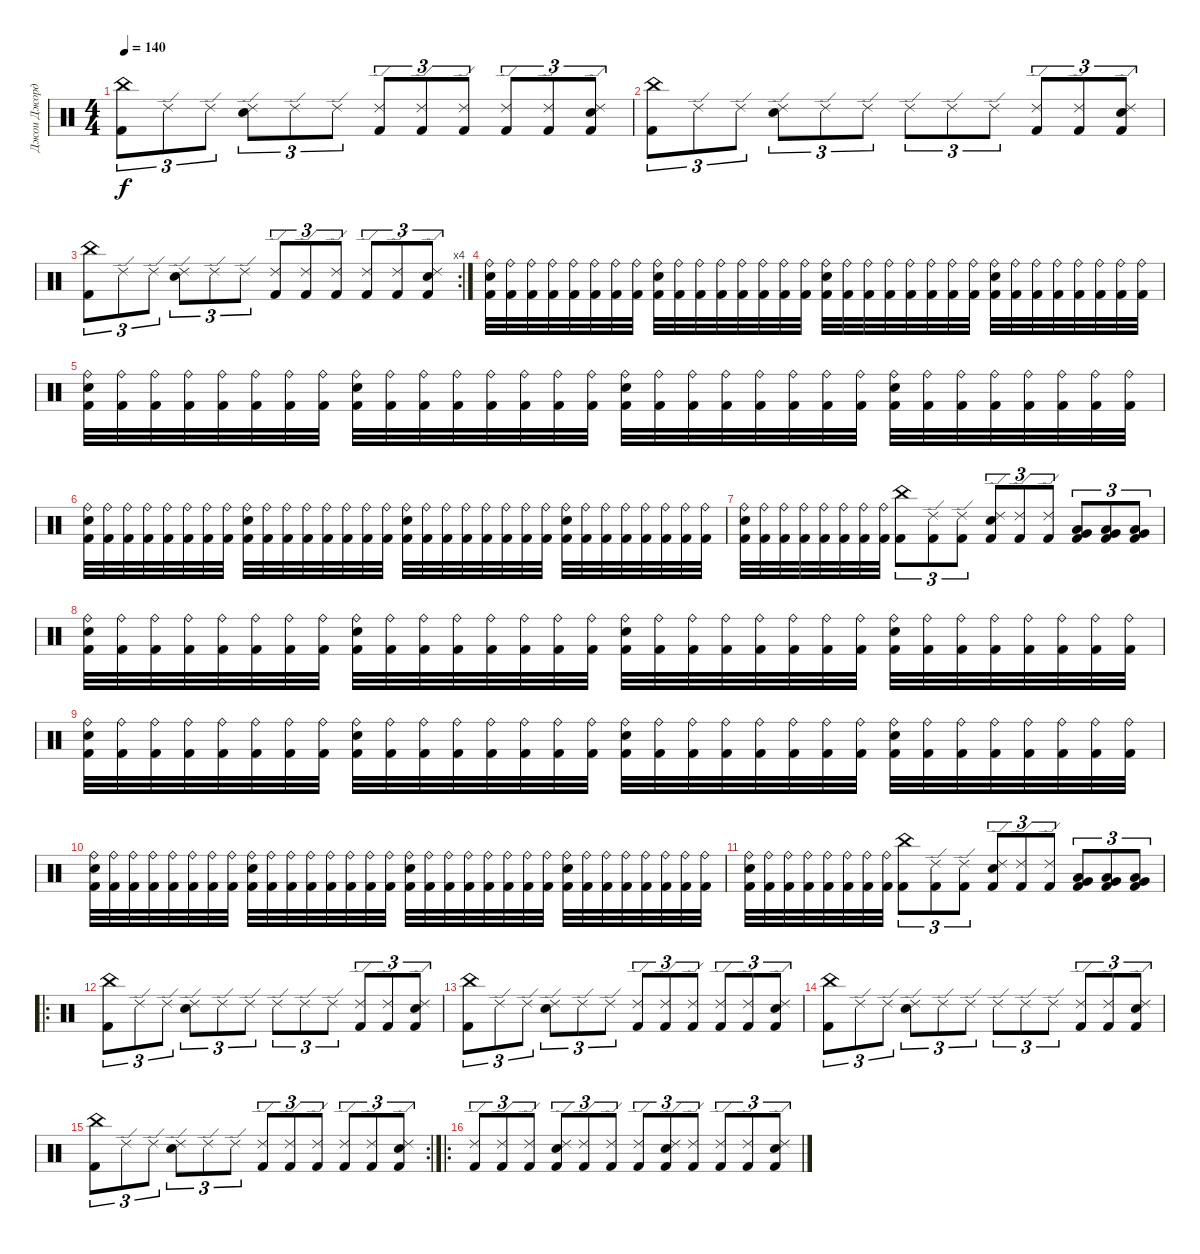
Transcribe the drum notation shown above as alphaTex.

\track ("Джои Джордисон #1" "Джои Джорд") {instrument percussion}
\staff {score}
\articulation defaults
\ts (4 4)
\tempo 140
\clef neutral
\ks c
("China (hit)" "Kick (hit) 2").8{tu (3 2) dy f} "Ride (edge) 2".8{tu (3 2)} "Ride (edge) 2".8{tu (3 2)} ("Ride (edge) 2" "Electric Snare (hit)").8{tu (3 2)} "Ride (edge) 2".8{tu (3 2)} "Ride (edge) 2".8{tu (3 2)} ("Ride (edge) 2" "Kick (hit) 2").8{tu (3 2)} ("Ride (edge) 2" "Kick (hit) 2").8{tu (3 2)} ("Ride (edge) 2" "Kick (hit) 2").8{tu (3 2)} ("Ride (edge) 2" "Kick (hit) 2").8{tu (3 2)} ("Ride (edge) 2" "Kick (hit) 2").8{tu (3 2)} ("Ride (edge) 2" "Electric Snare (hit)" "Kick (hit) 2").8{tu (3 2)} |
("China (hit)" "Kick (hit) 2").8{tu (3 2)} "Ride (edge) 2".8{tu (3 2)} "Ride (edge) 2".8{tu (3 2)} ("Ride (edge) 2" "Electric Snare (hit)").8{tu (3 2)} "Ride (edge) 2".8{tu (3 2)} "Ride (edge) 2".8{tu (3 2)} "Ride (edge) 2".8{tu (3 2)} "Ride (edge) 2".8{tu (3 2)} "Ride (edge) 2".8{tu (3 2)} ("Ride (edge) 2" "Kick (hit) 2").8{tu (3 2)} ("Ride (edge) 2" "Kick (hit) 2").8{tu (3 2)} ("Ride (edge) 2" "Electric Snare (hit)" "Kick (hit) 2").8{tu (3 2)} |
\rc 4
("China (hit)" "Kick (hit) 2").8{tu (3 2)} "Ride (edge) 2".8{tu (3 2)} "Ride (edge) 2".8{tu (3 2)} ("Ride (edge) 2" "Electric Snare (hit)").8{tu (3 2)} "Ride (edge) 2".8{tu (3 2)} "Ride (edge) 2".8{tu (3 2)} ("Ride (edge) 2" "Kick (hit) 2").8{tu (3 2)} ("Ride (edge) 2" "Kick (hit) 2").8{tu (3 2)} ("Ride (edge) 2" "Kick (hit) 2").8{tu (3 2)} ("Ride (edge) 2" "Kick (hit) 2").8{tu (3 2)} ("Ride (edge) 2" "Kick (hit) 2").8{tu (3 2)} ("Ride (edge) 2" "Electric Snare (hit)" "Kick (hit) 2").8{tu (3 2)} |
("Ride (bell)" "Electric Snare (hit)" "Kick (hit) 2").32 ("Ride (bell)" "Kick (hit) 2").32 ("Ride (bell)" "Kick (hit) 2").32 ("Ride (bell)" "Kick (hit) 2").32 ("Ride (bell)" "Kick (hit) 2").32 ("Ride (bell)" "Kick (hit) 2").32 ("Ride (bell)" "Kick (hit) 2").32 ("Ride (bell)" "Kick (hit) 2").32 ("Ride (bell)" "Electric Snare (hit)" "Kick (hit) 2").32 ("Ride (bell)" "Kick (hit) 2").32 ("Ride (bell)" "Kick (hit) 2").32 ("Ride (bell)" "Kick (hit) 2").32 ("Ride (bell)" "Kick (hit) 2").32 ("Ride (bell)" "Kick (hit) 2").32 ("Ride (bell)" "Kick (hit) 2").32 ("Ride (bell)" "Kick (hit) 2").32 ("Ride (bell)" "Electric Snare (hit)" "Kick (hit) 2").32 ("Ride (bell)" "Kick (hit) 2").32 ("Ride (bell)" "Kick (hit) 2").32 ("Ride (bell)" "Kick (hit) 2").32 ("Ride (bell)" "Kick (hit) 2").32 ("Ride (bell)" "Kick (hit) 2").32 ("Ride (bell)" "Kick (hit) 2").32 ("Ride (bell)" "Kick (hit) 2").32 ("Ride (bell)" "Electric Snare (hit)" "Kick (hit) 2").32 ("Ride (bell)" "Kick (hit) 2").32 ("Ride (bell)" "Kick (hit) 2").32 ("Ride (bell)" "Kick (hit) 2").32 ("Ride (bell)" "Kick (hit) 2").32 ("Ride (bell)" "Kick (hit) 2").32 ("Ride (bell)" "Kick (hit) 2").32 ("Ride (bell)" "Kick (hit) 2").32 |
("Ride (bell)" "Electric Snare (hit)" "Kick (hit) 2").32 ("Ride (bell)" "Kick (hit) 2").32 ("Ride (bell)" "Kick (hit) 2").32 ("Ride (bell)" "Kick (hit) 2").32 ("Ride (bell)" "Kick (hit) 2").32 ("Ride (bell)" "Kick (hit) 2").32 ("Ride (bell)" "Kick (hit) 2").32 ("Ride (bell)" "Kick (hit) 2").32 ("Ride (bell)" "Electric Snare (hit)" "Kick (hit) 2").32 ("Ride (bell)" "Kick (hit) 2").32 ("Ride (bell)" "Kick (hit) 2").32 ("Ride (bell)" "Kick (hit) 2").32 ("Ride (bell)" "Kick (hit) 2").32 ("Ride (bell)" "Kick (hit) 2").32 ("Ride (bell)" "Kick (hit) 2").32 ("Ride (bell)" "Kick (hit) 2").32 ("Ride (bell)" "Electric Snare (hit)" "Kick (hit) 2").32 ("Ride (bell)" "Kick (hit) 2").32 ("Ride (bell)" "Kick (hit) 2").32 ("Ride (bell)" "Kick (hit) 2").32 ("Ride (bell)" "Kick (hit) 2").32 ("Ride (bell)" "Kick (hit) 2").32 ("Ride (bell)" "Kick (hit) 2").32 ("Ride (bell)" "Kick (hit) 2").32 ("Ride (bell)" "Electric Snare (hit)" "Kick (hit) 2").32 ("Ride (bell)" "Kick (hit) 2").32 ("Ride (bell)" "Kick (hit) 2").32 ("Ride (bell)" "Kick (hit) 2").32 ("Ride (bell)" "Kick (hit) 2").32 ("Ride (bell)" "Kick (hit) 2").32 ("Ride (bell)" "Kick (hit) 2").32 ("Ride (bell)" "Kick (hit) 2").32 |
("Ride (bell)" "Electric Snare (hit)" "Kick (hit) 2").32 ("Ride (bell)" "Kick (hit) 2").32 ("Ride (bell)" "Kick (hit) 2").32 ("Ride (bell)" "Kick (hit) 2").32 ("Ride (bell)" "Kick (hit) 2").32 ("Ride (bell)" "Kick (hit) 2").32 ("Ride (bell)" "Kick (hit) 2").32 ("Ride (bell)" "Kick (hit) 2").32 ("Ride (bell)" "Electric Snare (hit)" "Kick (hit) 2").32 ("Ride (bell)" "Kick (hit) 2").32 ("Ride (bell)" "Kick (hit) 2").32 ("Ride (bell)" "Kick (hit) 2").32 ("Ride (bell)" "Kick (hit) 2").32 ("Ride (bell)" "Kick (hit) 2").32 ("Ride (bell)" "Kick (hit) 2").32 ("Ride (bell)" "Kick (hit) 2").32 ("Ride (bell)" "Electric Snare (hit)" "Kick (hit) 2").32 ("Ride (bell)" "Kick (hit) 2").32 ("Ride (bell)" "Kick (hit) 2").32 ("Ride (bell)" "Kick (hit) 2").32 ("Ride (bell)" "Kick (hit) 2").32 ("Ride (bell)" "Kick (hit) 2").32 ("Ride (bell)" "Kick (hit) 2").32 ("Ride (bell)" "Kick (hit) 2").32 ("Ride (bell)" "Electric Snare (hit)" "Kick (hit) 2").32 ("Ride (bell)" "Kick (hit) 2").32 ("Ride (bell)" "Kick (hit) 2").32 ("Ride (bell)" "Kick (hit) 2").32 ("Ride (bell)" "Kick (hit) 2").32 ("Ride (bell)" "Kick (hit) 2").32 ("Ride (bell)" "Kick (hit) 2").32 ("Ride (bell)" "Kick (hit) 2").32 |
("Ride (bell)" "Electric Snare (hit)" "Kick (hit) 2").32 ("Ride (bell)" "Kick (hit) 2").32 ("Ride (bell)" "Kick (hit) 2").32 ("Ride (bell)" "Kick (hit) 2").32 ("Ride (bell)" "Kick (hit) 2").32 ("Ride (bell)" "Kick (hit) 2").32 ("Ride (bell)" "Kick (hit) 2").32 ("Ride (bell)" "Kick (hit) 2").32 ("China (hit)" "Kick (hit) 2").8{tu (3 2)} ("Ride (edge) 2" "Kick (hit) 2").8{tu (3 2)} ("Ride (edge) 2" "Kick (hit) 2").8{tu (3 2)} ("Ride (edge) 2" "Electric Snare (hit)" "Kick (hit) 2").8{tu (3 2)} ("Ride (edge) 2" "Kick (hit) 2").8{tu (3 2)} ("Ride (edge) 2" "Kick (hit) 2").8{tu (3 2)} ("Very Low Tom (hit)" "Low Floor Tom (hit)" "Kick (hit) 2").8{tu (3 2)} ("Very Low Tom (hit)" "Low Floor Tom (hit)" "Kick (hit) 2").8{tu (3 2)} ("Very Low Tom (hit)" "Low Floor Tom (hit)" "Kick (hit) 2").8{tu (3 2)} |
("Ride (bell)" "Electric Snare (hit)" "Kick (hit) 2").32 ("Ride (bell)" "Kick (hit) 2").32 ("Ride (bell)" "Kick (hit) 2").32 ("Ride (bell)" "Kick (hit) 2").32 ("Ride (bell)" "Kick (hit) 2").32 ("Ride (bell)" "Kick (hit) 2").32 ("Ride (bell)" "Kick (hit) 2").32 ("Ride (bell)" "Kick (hit) 2").32 ("Ride (bell)" "Electric Snare (hit)" "Kick (hit) 2").32 ("Ride (bell)" "Kick (hit) 2").32 ("Ride (bell)" "Kick (hit) 2").32 ("Ride (bell)" "Kick (hit) 2").32 ("Ride (bell)" "Kick (hit) 2").32 ("Ride (bell)" "Kick (hit) 2").32 ("Ride (bell)" "Kick (hit) 2").32 ("Ride (bell)" "Kick (hit) 2").32 ("Ride (bell)" "Electric Snare (hit)" "Kick (hit) 2").32 ("Ride (bell)" "Kick (hit) 2").32 ("Ride (bell)" "Kick (hit) 2").32 ("Ride (bell)" "Kick (hit) 2").32 ("Ride (bell)" "Kick (hit) 2").32 ("Ride (bell)" "Kick (hit) 2").32 ("Ride (bell)" "Kick (hit) 2").32 ("Ride (bell)" "Kick (hit) 2").32 ("Ride (bell)" "Electric Snare (hit)" "Kick (hit) 2").32 ("Ride (bell)" "Kick (hit) 2").32 ("Ride (bell)" "Kick (hit) 2").32 ("Ride (bell)" "Kick (hit) 2").32 ("Ride (bell)" "Kick (hit) 2").32 ("Ride (bell)" "Kick (hit) 2").32 ("Ride (bell)" "Kick (hit) 2").32 ("Ride (bell)" "Kick (hit) 2").32 |
("Ride (bell)" "Electric Snare (hit)" "Kick (hit) 2").32 ("Ride (bell)" "Kick (hit) 2").32 ("Ride (bell)" "Kick (hit) 2").32 ("Ride (bell)" "Kick (hit) 2").32 ("Ride (bell)" "Kick (hit) 2").32 ("Ride (bell)" "Kick (hit) 2").32 ("Ride (bell)" "Kick (hit) 2").32 ("Ride (bell)" "Kick (hit) 2").32 ("Ride (bell)" "Electric Snare (hit)" "Kick (hit) 2").32 ("Ride (bell)" "Kick (hit) 2").32 ("Ride (bell)" "Kick (hit) 2").32 ("Ride (bell)" "Kick (hit) 2").32 ("Ride (bell)" "Kick (hit) 2").32 ("Ride (bell)" "Kick (hit) 2").32 ("Ride (bell)" "Kick (hit) 2").32 ("Ride (bell)" "Kick (hit) 2").32 ("Ride (bell)" "Electric Snare (hit)" "Kick (hit) 2").32 ("Ride (bell)" "Kick (hit) 2").32 ("Ride (bell)" "Kick (hit) 2").32 ("Ride (bell)" "Kick (hit) 2").32 ("Ride (bell)" "Kick (hit) 2").32 ("Ride (bell)" "Kick (hit) 2").32 ("Ride (bell)" "Kick (hit) 2").32 ("Ride (bell)" "Kick (hit) 2").32 ("Ride (bell)" "Electric Snare (hit)" "Kick (hit) 2").32 ("Ride (bell)" "Kick (hit) 2").32 ("Ride (bell)" "Kick (hit) 2").32 ("Ride (bell)" "Kick (hit) 2").32 ("Ride (bell)" "Kick (hit) 2").32 ("Ride (bell)" "Kick (hit) 2").32 ("Ride (bell)" "Kick (hit) 2").32 ("Ride (bell)" "Kick (hit) 2").32 |
("Ride (bell)" "Electric Snare (hit)" "Kick (hit) 2").32 ("Ride (bell)" "Kick (hit) 2").32 ("Ride (bell)" "Kick (hit) 2").32 ("Ride (bell)" "Kick (hit) 2").32 ("Ride (bell)" "Kick (hit) 2").32 ("Ride (bell)" "Kick (hit) 2").32 ("Ride (bell)" "Kick (hit) 2").32 ("Ride (bell)" "Kick (hit) 2").32 ("Ride (bell)" "Electric Snare (hit)" "Kick (hit) 2").32 ("Ride (bell)" "Kick (hit) 2").32 ("Ride (bell)" "Kick (hit) 2").32 ("Ride (bell)" "Kick (hit) 2").32 ("Ride (bell)" "Kick (hit) 2").32 ("Ride (bell)" "Kick (hit) 2").32 ("Ride (bell)" "Kick (hit) 2").32 ("Ride (bell)" "Kick (hit) 2").32 ("Ride (bell)" "Electric Snare (hit)" "Kick (hit) 2").32 ("Ride (bell)" "Kick (hit) 2").32 ("Ride (bell)" "Kick (hit) 2").32 ("Ride (bell)" "Kick (hit) 2").32 ("Ride (bell)" "Kick (hit) 2").32 ("Ride (bell)" "Kick (hit) 2").32 ("Ride (bell)" "Kick (hit) 2").32 ("Ride (bell)" "Kick (hit) 2").32 ("Ride (bell)" "Electric Snare (hit)" "Kick (hit) 2").32 ("Ride (bell)" "Kick (hit) 2").32 ("Ride (bell)" "Kick (hit) 2").32 ("Ride (bell)" "Kick (hit) 2").32 ("Ride (bell)" "Kick (hit) 2").32 ("Ride (bell)" "Kick (hit) 2").32 ("Ride (bell)" "Kick (hit) 2").32 ("Ride (bell)" "Kick (hit) 2").32 |
("Ride (bell)" "Electric Snare (hit)" "Kick (hit) 2").32 ("Ride (bell)" "Kick (hit) 2").32 ("Ride (bell)" "Kick (hit) 2").32 ("Ride (bell)" "Kick (hit) 2").32 ("Ride (bell)" "Kick (hit) 2").32 ("Ride (bell)" "Kick (hit) 2").32 ("Ride (bell)" "Kick (hit) 2").32 ("Ride (bell)" "Kick (hit) 2").32 ("China (hit)" "Kick (hit) 2").8{tu (3 2)} ("Ride (edge) 2" "Kick (hit) 2").8{tu (3 2)} ("Ride (edge) 2" "Kick (hit) 2").8{tu (3 2)} ("Ride (edge) 2" "Electric Snare (hit)" "Kick (hit) 2").8{tu (3 2)} ("Ride (edge) 2" "Kick (hit) 2").8{tu (3 2)} ("Ride (edge) 2" "Kick (hit) 2").8{tu (3 2)} ("Very Low Tom (hit)" "Low Floor Tom (hit)" "Kick (hit) 2").8{tu (3 2)} ("Very Low Tom (hit)" "Low Floor Tom (hit)" "Kick (hit) 2").8{tu (3 2)} ("Very Low Tom (hit)" "Low Floor Tom (hit)" "Kick (hit) 2").8{tu (3 2)} |
\ro
("China (hit)" "Kick (hit) 2").8{tu (3 2)} "Ride (edge) 2".8{tu (3 2)} "Ride (edge) 2".8{tu (3 2)} ("Ride (edge) 2" "Electric Snare (hit)").8{tu (3 2)} "Ride (edge) 2".8{tu (3 2)} "Ride (edge) 2".8{tu (3 2)} "Ride (edge) 2".8{tu (3 2)} "Ride (edge) 2".8{tu (3 2)} "Ride (edge) 2".8{tu (3 2)} ("Ride (edge) 2" "Kick (hit) 2").8{tu (3 2)} ("Ride (edge) 2" "Kick (hit) 2").8{tu (3 2)} ("Ride (edge) 2" "Electric Snare (hit)" "Kick (hit) 2").8{tu (3 2)} |
("China (hit)" "Kick (hit) 2").8{tu (3 2)} "Ride (edge) 2".8{tu (3 2)} "Ride (edge) 2".8{tu (3 2)} ("Ride (edge) 2" "Electric Snare (hit)").8{tu (3 2)} "Ride (edge) 2".8{tu (3 2)} "Ride (edge) 2".8{tu (3 2)} ("Ride (edge) 2" "Kick (hit) 2").8{tu (3 2)} ("Ride (edge) 2" "Kick (hit) 2").8{tu (3 2)} ("Ride (edge) 2" "Kick (hit) 2").8{tu (3 2)} ("Ride (edge) 2" "Kick (hit) 2").8{tu (3 2)} ("Ride (edge) 2" "Kick (hit) 2").8{tu (3 2)} ("Ride (edge) 2" "Electric Snare (hit)" "Kick (hit) 2").8{tu (3 2)} |
("China (hit)" "Kick (hit) 2").8{tu (3 2)} "Ride (edge) 2".8{tu (3 2)} "Ride (edge) 2".8{tu (3 2)} ("Ride (edge) 2" "Electric Snare (hit)").8{tu (3 2)} "Ride (edge) 2".8{tu (3 2)} "Ride (edge) 2".8{tu (3 2)} "Ride (edge) 2".8{tu (3 2)} "Ride (edge) 2".8{tu (3 2)} "Ride (edge) 2".8{tu (3 2)} ("Ride (edge) 2" "Kick (hit) 2").8{tu (3 2)} ("Ride (edge) 2" "Kick (hit) 2").8{tu (3 2)} ("Ride (edge) 2" "Electric Snare (hit)" "Kick (hit) 2").8{tu (3 2)} |
\rc 2
("China (hit)" "Kick (hit) 2").8{tu (3 2)} "Ride (edge) 2".8{tu (3 2)} "Ride (edge) 2".8{tu (3 2)} ("Ride (edge) 2" "Electric Snare (hit)").8{tu (3 2)} "Ride (edge) 2".8{tu (3 2)} "Ride (edge) 2".8{tu (3 2)} ("Ride (edge) 2" "Kick (hit) 2").8{tu (3 2)} ("Ride (edge) 2" "Kick (hit) 2").8{tu (3 2)} ("Ride (edge) 2" "Kick (hit) 2").8{tu (3 2)} ("Ride (edge) 2" "Kick (hit) 2").8{tu (3 2)} ("Ride (edge) 2" "Kick (hit) 2").8{tu (3 2)} ("Ride (edge) 2" "Electric Snare (hit)" "Kick (hit) 2").8{tu (3 2)} |
\ro
("Ride (edge) 2" "Kick (hit) 2").8{tu (3 2)} ("Ride (edge) 2" "Kick (hit) 2").8{tu (3 2)} ("Ride (edge) 2" "Kick (hit) 2").8{tu (3 2)} ("Ride (edge) 2" "Electric Snare (hit)" "Kick (hit) 2").8{tu (3 2)} ("Ride (edge) 2" "Kick (hit) 2").8{tu (3 2)} ("Ride (edge) 2" "Kick (hit) 2").8{tu (3 2)} ("Ride (edge) 2" "Kick (hit) 2").8{tu (3 2)} ("Ride (edge) 2" "Electric Snare (hit)" "Kick (hit) 2").8{tu (3 2)} ("Ride (edge) 2" "Kick (hit) 2").8{tu (3 2)} ("Ride (edge) 2" "Kick (hit) 2").8{tu (3 2)} ("Ride (edge) 2" "Kick (hit) 2").8{tu (3 2)} ("Ride (edge) 2" "Electric Snare (hit)" "Kick (hit) 2").8{tu (3 2)}
